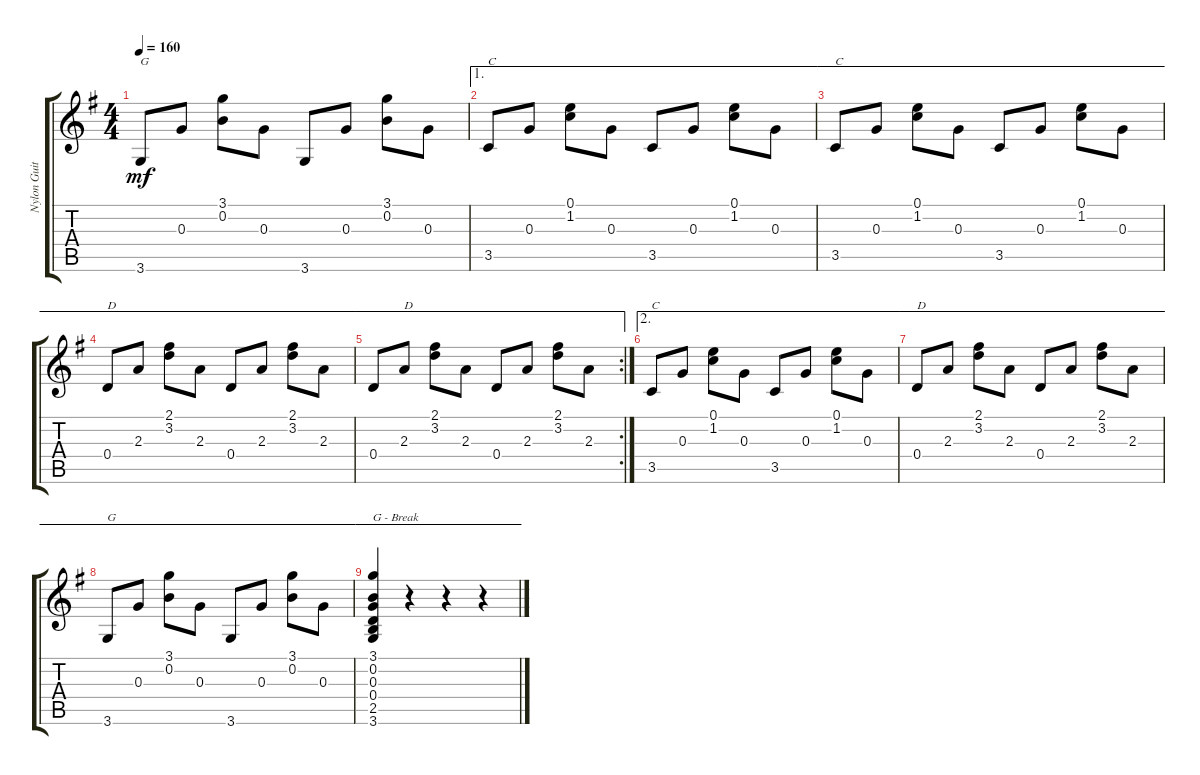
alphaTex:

\track ("Nylon Guitar" "Nylon Guit") {instrument acousticguitarnylon}
\staff {score tabs}
\tuning (E4 B3 G3 D3 A2 E2) {hide}
\ts (4 4)
\tempo 160
\clef g2
\ks g
3.6.8{txt "G" dy mf} 0.3.8 (3.1 0.2).8 0.3.8 3.6.8 0.3.8 (3.1 0.2).8 0.3.8 |
\ae 1
3.5.8{txt "C"} 0.3.8 (0.1 1.2).8 0.3.8 3.5.8 0.3.8 (0.1 1.2).8 0.3.8 |
\ae 1
3.5.8{txt "C"} 0.3.8 (0.1 1.2).8 0.3.8 3.5.8 0.3.8 (0.1 1.2).8 0.3.8 |
\ae 1
0.4.8{txt "D"} 2.3.8 (2.1 3.2).8 2.3.8 0.4.8 2.3.8 (2.1 3.2).8 2.3.8 |
\ae 1
\rc 2
0.4.8 2.3.8{txt "D"} (2.1 3.2).8 2.3.8 0.4.8 2.3.8 (2.1 3.2).8 2.3.8 |
\ae 2
3.5.8{txt "C"} 0.3.8 (0.1 1.2).8 0.3.8 3.5.8 0.3.8 (0.1 1.2).8 0.3.8 |
\ae 2
0.4.8{txt "D"} 2.3.8 (2.1 3.2).8 2.3.8 0.4.8 2.3.8 (2.1 3.2).8 2.3.8 |
\ae 2
3.6.8{txt "G"} 0.3.8 (3.1 0.2).8 0.3.8 3.6.8 0.3.8 (3.1 0.2).8 0.3.8 |
\ae 2
(3.1 0.2 0.3 0.4 2.5 3.6).4{txt "G - Break"} r.4 r.4 r.4
